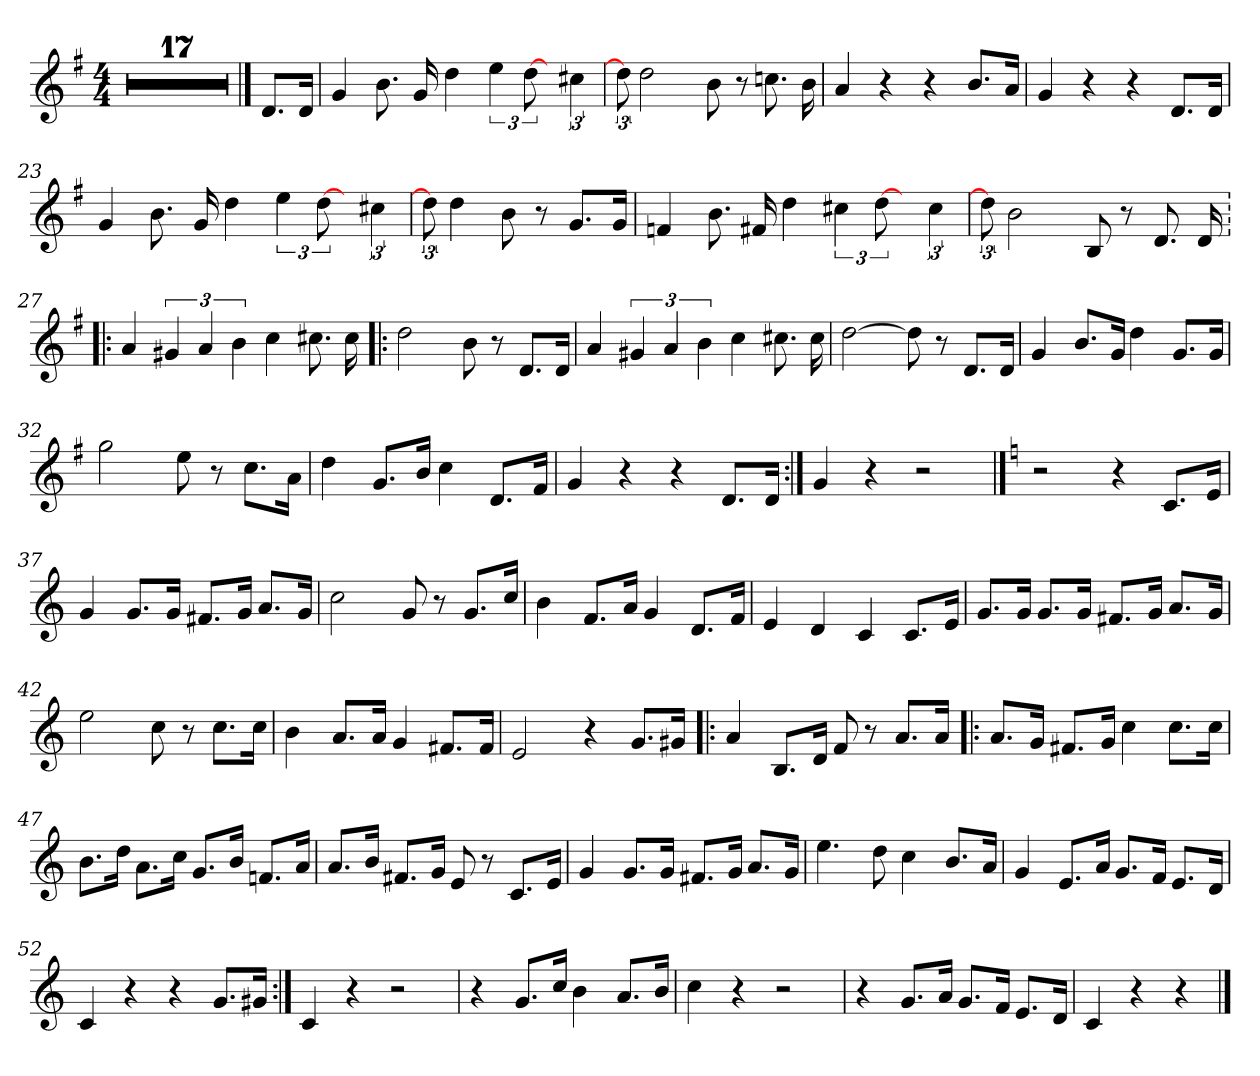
**kern
*part1
*staff1
*clefG2
*k[f#]
*M4/4
=1
1r
=2
1r
=3
1r
=4
1r
=5
1r
=6
1r
=7
1r
=8
1r
=9
1r
=10
1r
=11
1r
=12
1r
=13
1r
=14
1r
=15
1r
=16
1r
=17
1r
==18
8.d/L
16d/Jk
=19
4g
8.b
16g
4dd
6ee
[12dd
12ryy
6cc#X
=20
12dd]
2dd
8b
8r
8.ccn
16b
=21
4a
4r
4r
8.b/L
16a/Jk
=22
4g
4r
4r
8.d/L
16d/Jk
=23
4g
8.b
16g
4dd
6ee
[12dd
12ryy
6cc#X
=24
12dd]
4dd
8b
8r
8.g/L
16g/Jk
=25
4fn
8.b
16f#X
4dd
6cc#X
[12dd
12ryy
6cc#
=26
12dd]
2b
8B
8r
8.d
16d
=27|!:
4a
6g#X
6a
6b
4cc
8.cc#X
16cc#
=28
2dd
8b
8r
8.d/L
16d/Jk
=29
4a
6g#X
6a
6b
4cc
8.cc#X
16cc#
=30
[2dd
8dd]
8r
8.d/L
16d/Jk
=31
4g
8.b/L
16g/Jk
4dd
8.g/L
16g/Jk
=32
2gg
8ee
8r
8.cc\L
16a\Jk
=33
4dd
8.g/L
16b/Jk
4cc
8.d/L
16f#/Jk
=34
4g
4r
4r
8.d/L
16d/Jk
=35:|!
4g
4r
2r
==36
*k[]
2r
4r
8.c/L
16e/Jk
=37
4g
8.g/L
16g/Jk
8.f#X/L
16g/Jk
8.a/L
16g/Jk
=38
2cc
8g
8r
8.g/L
16cc/Jk
=39
4b
8.f/L
16a/Jk
4g
8.d/L
16f/Jk
=40
4e
4d
4c
8.c/L
16e/Jk
=41
8.g/L
16g/Jk
8.g/L
16g/Jk
8.f#X/L
16g/Jk
8.a/L
16g/Jk
=42
2ee
8cc
8r
8.cc\L
16cc\Jk
=43
4b
8.a/L
16a/Jk
4g
8.f#X/L
16f#/Jk
=44
2e
4r
8.g/L
16g#X/Jk
=45|!:
4a
8.B/L
16d/Jk
8f
8r
8.a/L
16a/Jk
=46
8.a/L
16g/Jk
8.f#X/L
16g/Jk
4cc
8.cc\L
16cc\Jk
=47
8.b\L
16dd\Jk
8.a\L
16cc\Jk
8.g/L
16b/Jk
8.fn/L
16a/Jk
=48
8.a/L
16b/Jk
8.f#X/L
16g/Jk
8e
8r
8.c/L
16e/Jk
=49
4g
8.g/L
16g/Jk
8.f#X/L
16g/Jk
8.a/L
16g/Jk
=50
4.ee
8dd
4cc
8.b/L
16a/Jk
=51
4g
8.e/L
16a/Jk
8.g/L
16f/Jk
8.e/L
16d/Jk
=52
4c
4r
4r
8.g/L
16g#X/Jk
=53:|!
4c
4r
2r
=54
4r
8.g/L
16cc/Jk
4b
8.a/L
16b/Jk
=55
4cc
4r
2r
=56
4r
8.g/L
16a/Jk
8.g/L
16f/Jk
8.e/L
16d/Jk
=57
4c
4r
4r
==
*-
